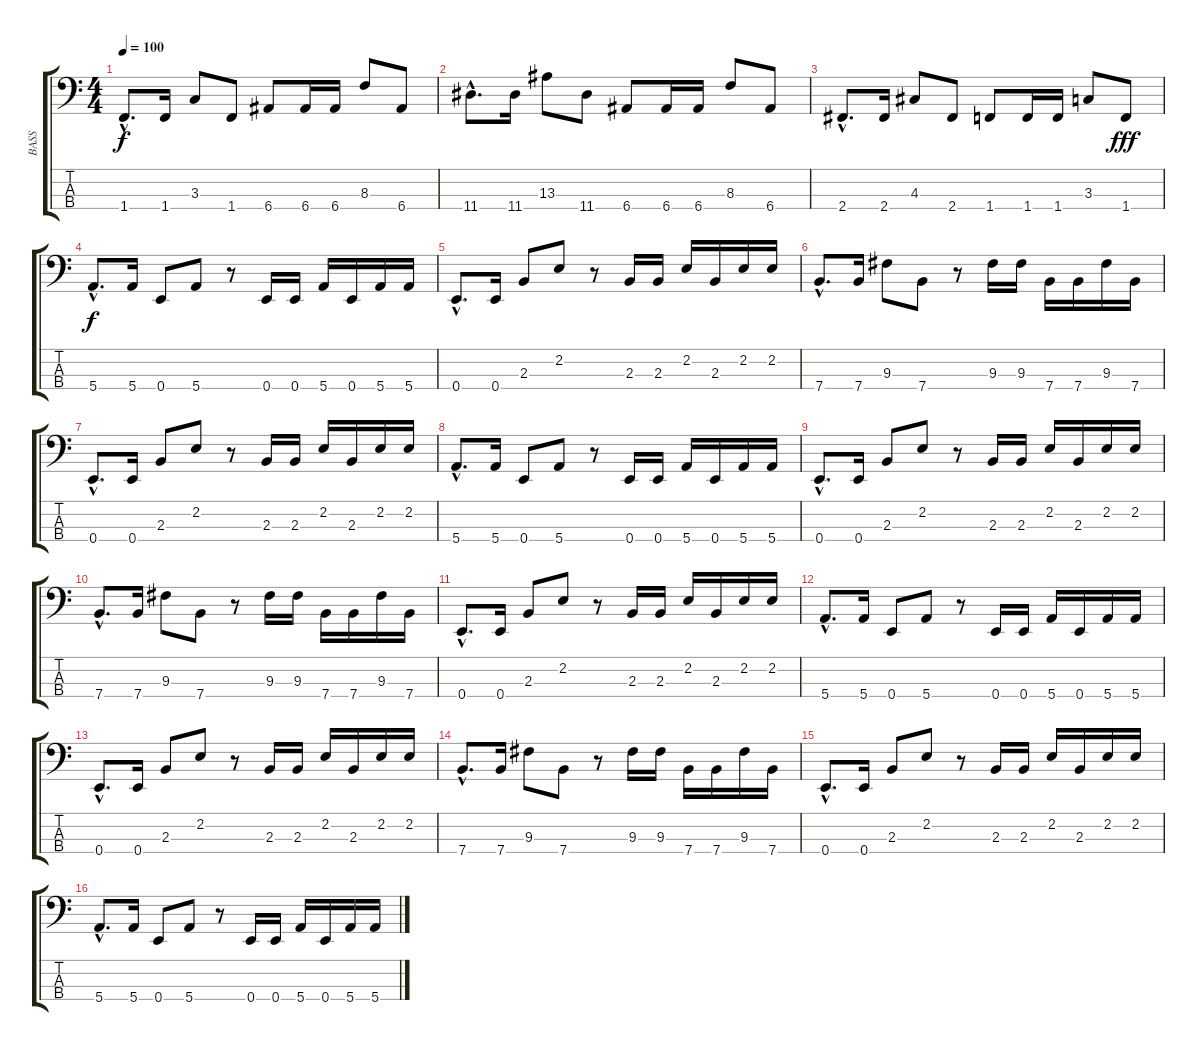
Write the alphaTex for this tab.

\track ("BASS" "BASS") {instrument electricbassfinger}
\staff {score tabs}
\tuning (G2 D2 A1 E1) {hide}
\ts (4 4)
\tempo 100
\clef f4
\ks c
1.4{hac}.8{d dy f} 1.4.16 3.3.8 1.4.8 6.4.8 6.4.16 6.4.16 8.3.8 6.4.8 |
11.4{hac}.8{d} 11.4.16 13.3.8 11.4.8 6.4.8 6.4.16 6.4.16 8.3.8 6.4.8 |
2.4{hac}.8{d} 2.4.16 4.3.8 2.4.8 1.4.8 1.4.16 1.4.16 3.3.8 1.4.8{dy fff} |
5.4{hac}.8{d dy f} 5.4.16 0.4.8 5.4.8 r.8 0.4.16 0.4.16 5.4.16 0.4.16 5.4.16 5.4.16 |
0.4{hac}.8{d} 0.4.16 2.3.8 2.2.8 r.8 2.3.16 2.3.16 2.2.16 2.3.16 2.2.16 2.2.16 |
7.4{hac}.8{d} 7.4.16 9.3.8 7.4.8 r.8 9.3.16 9.3.16 7.4.16 7.4.16 9.3.16 7.4.16 |
0.4{hac}.8{d} 0.4.16 2.3.8 2.2.8 r.8 2.3.16 2.3.16 2.2.16 2.3.16 2.2.16 2.2.16 |
5.4{hac}.8{d} 5.4.16 0.4.8 5.4.8 r.8 0.4.16 0.4.16 5.4.16 0.4.16 5.4.16 5.4.16 |
0.4{hac}.8{d} 0.4.16 2.3.8 2.2.8 r.8 2.3.16 2.3.16 2.2.16 2.3.16 2.2.16 2.2.16 |
7.4{hac}.8{d} 7.4.16 9.3.8 7.4.8 r.8 9.3.16 9.3.16 7.4.16 7.4.16 9.3.16 7.4.16 |
0.4{hac}.8{d} 0.4.16 2.3.8 2.2.8 r.8 2.3.16 2.3.16 2.2.16 2.3.16 2.2.16 2.2.16 |
5.4{hac}.8{d} 5.4.16 0.4.8 5.4.8 r.8 0.4.16 0.4.16 5.4.16 0.4.16 5.4.16 5.4.16 |
0.4{hac}.8{d} 0.4.16 2.3.8 2.2.8 r.8 2.3.16 2.3.16 2.2.16 2.3.16 2.2.16 2.2.16 |
7.4{hac}.8{d} 7.4.16 9.3.8 7.4.8 r.8 9.3.16 9.3.16 7.4.16 7.4.16 9.3.16 7.4.16 |
0.4{hac}.8{d} 0.4.16 2.3.8 2.2.8 r.8 2.3.16 2.3.16 2.2.16 2.3.16 2.2.16 2.2.16 |
5.4{hac}.8{d} 5.4.16 0.4.8 5.4.8 r.8 0.4.16 0.4.16 5.4.16 0.4.16 5.4.16 5.4.16
